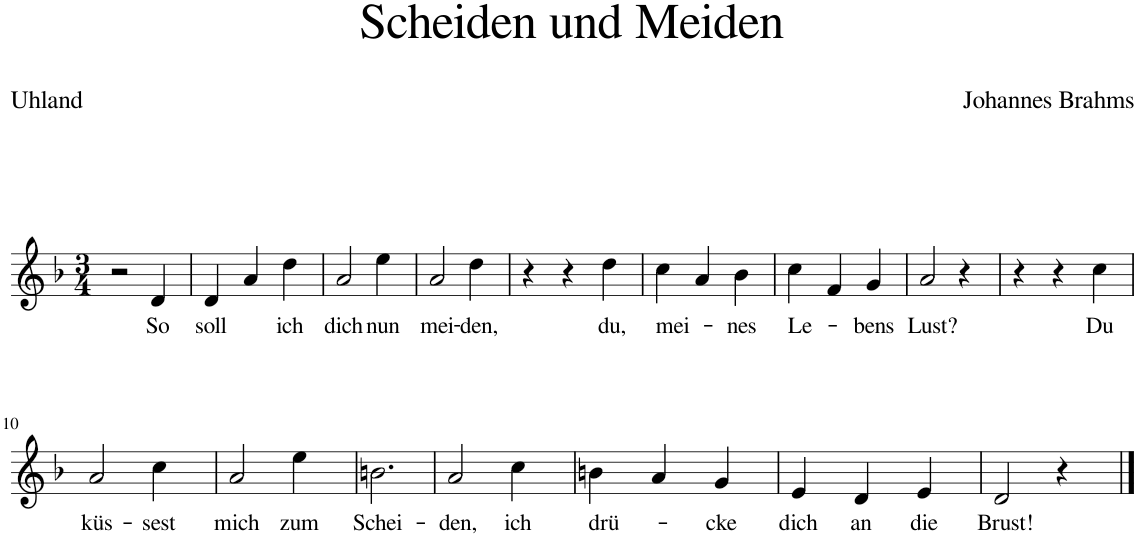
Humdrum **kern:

**kern	**text
*part1	*part1
*staff1	*staff1
*I"Piano	*
*I'Pno	*
*clefG2	*
*k[b-]	*
*M3/4	*
=1	=1
2r	.
!	!LO:LY:b
4d/	So
=2	=2
!	!LO:LY:b
4d/	soll
4a/	.
!	!LO:LY:b
4dd\	ich
=3	=3
!	!LO:LY:b
2a/	dich
!	!LO:LY:b
4ee\	nun
=4	=4
!	!LO:LY:b
2a/	mei-
!	!LO:LY:b
4dd\	-den,
=5	=5
4r	.
4r	.
!	!LO:LY:b
4dd\	du,
=6	=6
!	!LO:LY:b
4cc\	mei-
4a/	.
!	!LO:LY:b
4b-\	-nes
=7	=7
!	!LO:LY:b
4cc\	Le-
4f/	.
!	!LO:LY:b
4g/	-bens
=8	=8
!	!LO:LY:b
2a/	Lust?
4r	.
=9	=9
4r	.
4r	.
!	!LO:LY:b
4cc\	Du
!!LO:LB:g=z
=10	=10
!	!LO:LY:b
2a/	küs-
!	!LO:LY:b
4cc\	-sest
=11	=11
!	!LO:LY:b
2a/	mich
!	!LO:LY:b
4ee\	zum
=12	=12
!	!LO:LY:b
2.bn\	Schei-
=13	=13
!	!LO:LY:b
2a/	-den,
!	!LO:LY:b
4cc\	ich
=14	=14
!	!LO:LY:b
4bn\	drü-
4a/	.
!	!LO:LY:b
4g/	-cke
=15	=15
!	!LO:LY:b
4e/	dich
!	!LO:LY:b
4d/	an
!	!LO:LY:b
4e/	die
=16	=16
!	!LO:LY:b
2d/	Brust!
4r	.
==	==
*-	*-
